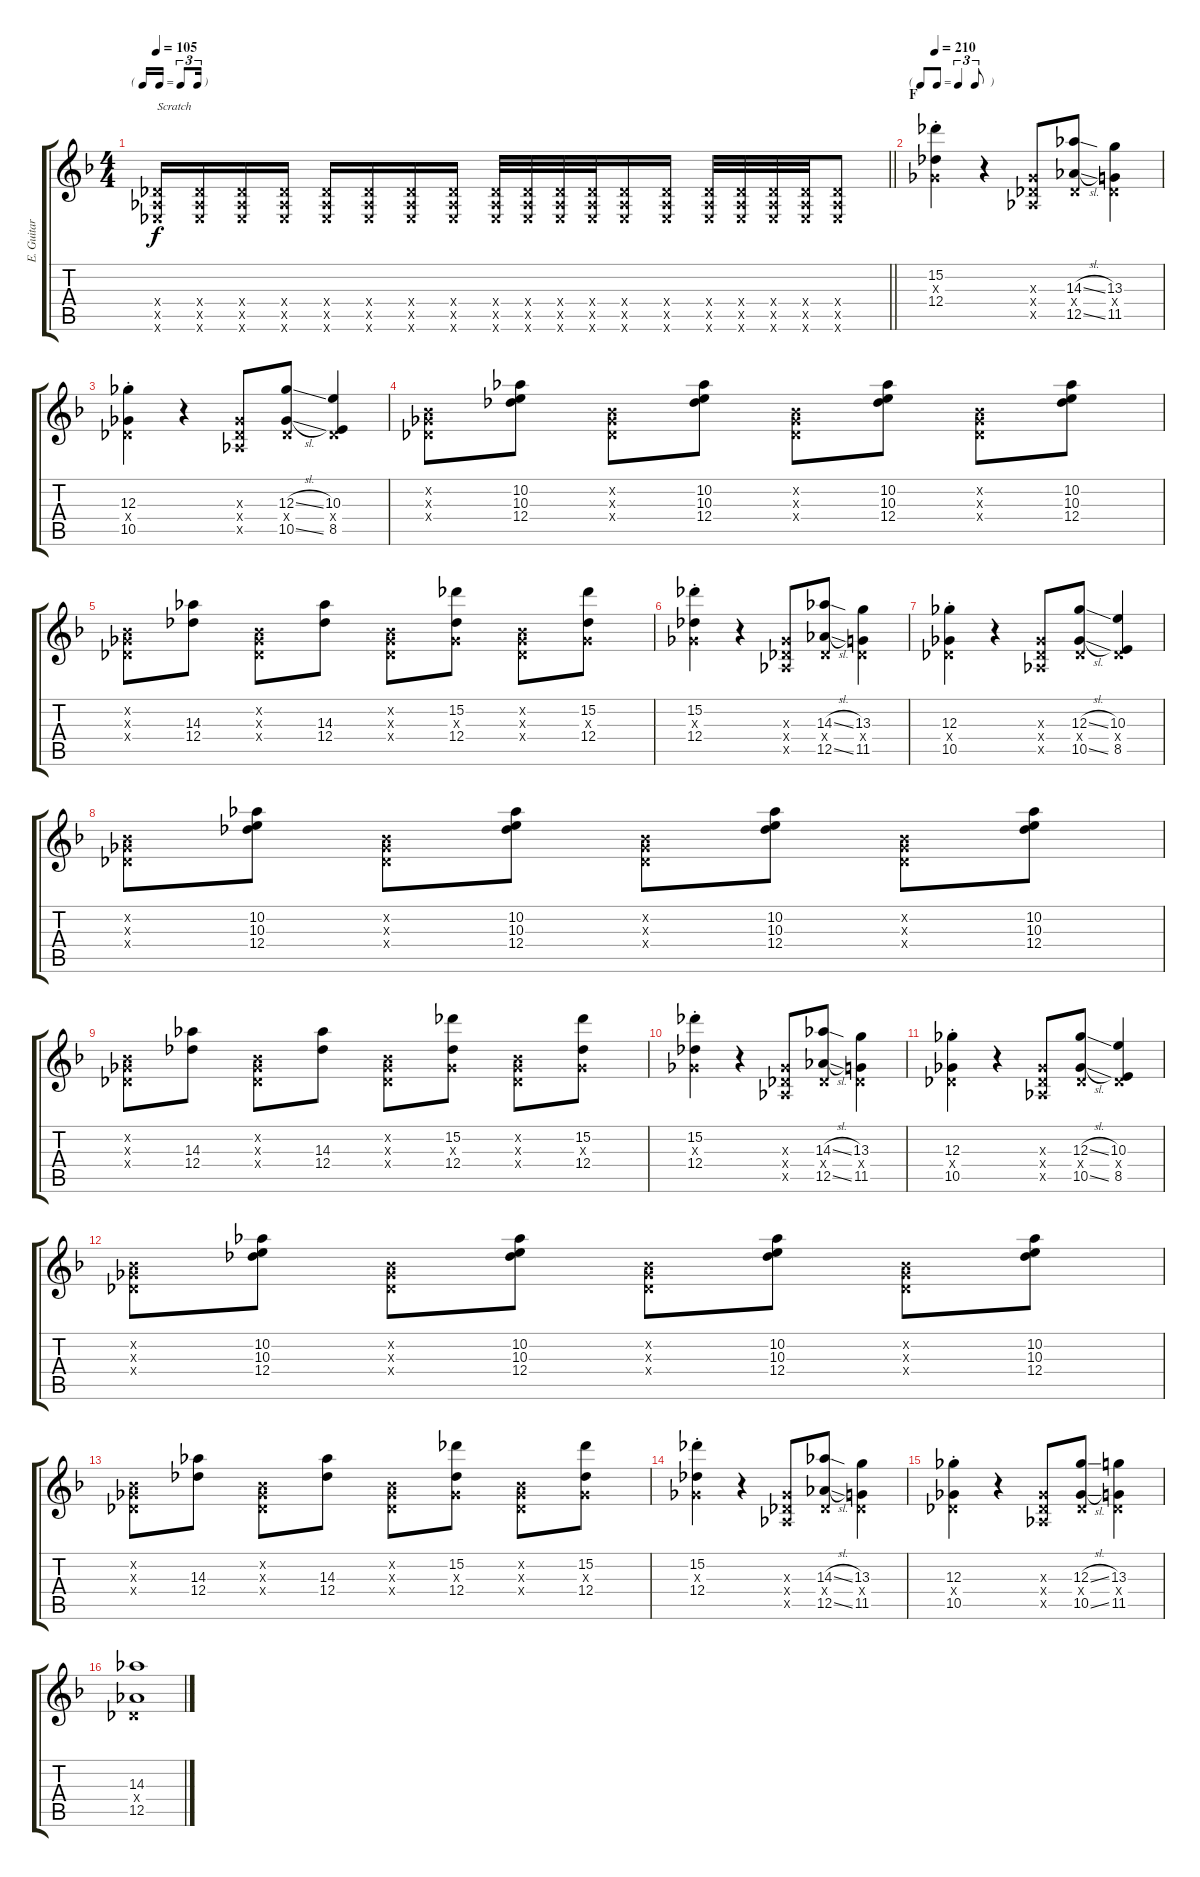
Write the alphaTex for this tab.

\track ("E. Guitar II" "E. Guitar ") {instrument distortionguitar}
\staff {score tabs}
\tuning (Eb4 Bb3 Gb3 Db3 Ab2 Eb2) {hide}
\ts (4 4)
\tf triplet16th
\tempo 105
\clef g2
\barLineRight lightlight
\ks f
(0.4{x} 0.5{x} 0.6{x}).16{txt "Scratch" dy f} (0.4{x} 0.5{x} 0.6{x}).16 (0.4{x} 0.5{x} 0.6{x}).16 (0.4{x} 0.5{x} 0.6{x}).16 (0.4{x} 0.5{x} 0.6{x}).16 (0.4{x} 0.5{x} 0.6{x}).16 (0.4{x} 0.5{x} 0.6{x}).16 (0.4{x} 0.5{x} 0.6{x}).16 (0.4{x} 0.5{x} 0.6{x}).32 (0.4{x} 0.5{x} 0.6{x}).32 (0.4{x} 0.5{x} 0.6{x}).32 (0.4{x} 0.5{x} 0.6{x}).32 (0.4{x} 0.5{x} 0.6{x}).16 (0.4{x} 0.5{x} 0.6{x}).16 (0.4{x} 0.5{x} 0.6{x}).32 (0.4{x} 0.5{x} 0.6{x}).32 (0.4{x} 0.5{x} 0.6{x}).32 (0.4{x} 0.5{x} 0.6{x}).32 (0.4{x} 0.5{x} 0.6{x}).8 |
\tf triplet8th
\section ("" "F")
\tempo 210
(15.2{st} 0.3{x} 12.4{st}).4 r.4 (0.3{x} 0.4{x} 0.5{x}).8 (14.3{sl} 0.4{x} 12.5{sl}).8 (13.3 0.4{x} 11.5).4 |
(12.3{st} 0.4{x} 10.5{st}).4 r.4 (0.3{x} 0.4{x} 0.5{x}).8 (12.3{sl} 0.4{x} 10.5{sl}).8 (10.3 0.4{x} 8.5).4 |
(0.2{x} 0.3{x} 0.4{x}).8 (10.2 10.3 12.4).8 (0.2{x} 0.3{x} 0.4{x}).8 (10.2 10.3 12.4).8 (0.2{x} 0.3{x} 0.4{x}).8 (10.2 10.3 12.4).8 (0.2{x} 0.3{x} 0.4{x}).8 (10.2 10.3 12.4).8 |
(0.2{x} 0.3{x} 0.4{x}).8 (14.3 12.4).8 (0.2{x} 0.3{x} 0.4{x}).8 (14.3 12.4).8 (0.2{x} 0.3{x} 0.4{x}).8 (15.2 0.3{x} 12.4).8 (0.2{x} 0.3{x} 0.4{x}).8 (15.2 0.3{x} 12.4).8 |
(15.2{st} 0.3{x} 12.4{st}).4 r.4 (0.3{x} 0.4{x} 0.5{x}).8 (14.3{sl} 0.4{x} 12.5{sl}).8 (13.3 0.4{x} 11.5).4 |
(12.3{st} 0.4{x} 10.5{st}).4 r.4 (0.3{x} 0.4{x} 0.5{x}).8 (12.3{sl} 0.4{x} 10.5{sl}).8 (10.3 0.4{x} 8.5).4 |
(0.2{x} 0.3{x} 0.4{x}).8 (10.2 10.3 12.4).8 (0.2{x} 0.3{x} 0.4{x}).8 (10.2 10.3 12.4).8 (0.2{x} 0.3{x} 0.4{x}).8 (10.2 10.3 12.4).8 (0.2{x} 0.3{x} 0.4{x}).8 (10.2 10.3 12.4).8 |
(0.2{x} 0.3{x} 0.4{x}).8 (14.3 12.4).8 (0.2{x} 0.3{x} 0.4{x}).8 (14.3 12.4).8 (0.2{x} 0.3{x} 0.4{x}).8 (15.2 0.3{x} 12.4).8 (0.2{x} 0.3{x} 0.4{x}).8 (15.2 0.3{x} 12.4).8 |
(15.2{st} 0.3{x} 12.4{st}).4 r.4 (0.3{x} 0.4{x} 0.5{x}).8 (14.3{sl} 0.4{x} 12.5{sl}).8 (13.3 0.4{x} 11.5).4 |
(12.3{st} 0.4{x} 10.5{st}).4 r.4 (0.3{x} 0.4{x} 0.5{x}).8 (12.3{sl} 0.4{x} 10.5{sl}).8 (10.3 0.4{x} 8.5).4 |
(0.2{x} 0.3{x} 0.4{x}).8 (10.2 10.3 12.4).8 (0.2{x} 0.3{x} 0.4{x}).8 (10.2 10.3 12.4).8 (0.2{x} 0.3{x} 0.4{x}).8 (10.2 10.3 12.4).8 (0.2{x} 0.3{x} 0.4{x}).8 (10.2 10.3 12.4).8 |
(0.2{x} 0.3{x} 0.4{x}).8 (14.3 12.4).8 (0.2{x} 0.3{x} 0.4{x}).8 (14.3 12.4).8 (0.2{x} 0.3{x} 0.4{x}).8 (15.2 0.3{x} 12.4).8 (0.2{x} 0.3{x} 0.4{x}).8 (15.2 0.3{x} 12.4).8 |
(15.2{st} 0.3{x} 12.4{st}).4 r.4 (0.3{x} 0.4{x} 0.5{x}).8 (14.3{sl} 0.4{x} 12.5{sl}).8 (13.3 0.4{x} 11.5).4 |
(12.3{st} 0.4{x} 10.5{st}).4 r.4 (0.3{x} 0.4{x} 0.5{x}).8 (12.3{sl} 0.4{x} 10.5{sl}).8 (13.3 0.4{x} 11.5).4 |
(14.3 0.4{x} 12.5).1
